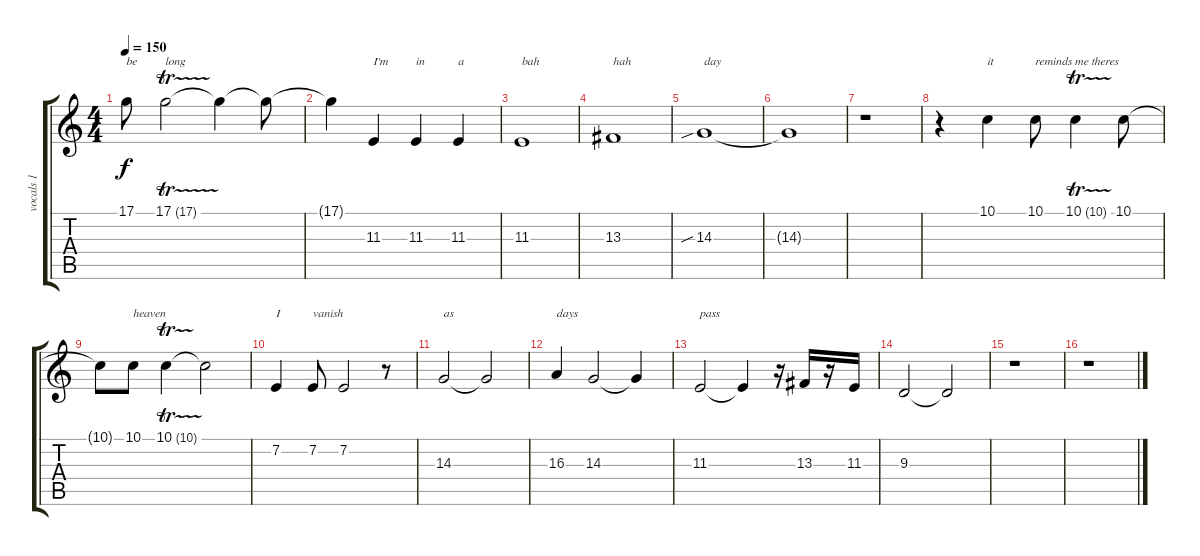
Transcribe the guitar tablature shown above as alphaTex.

\track ("vocals 1" "vocals 1") {instrument lead2sawtooth}
\staff {score tabs}
\tuning (D4 A3 F3 C3 G2 C2) {hide}
\ts (4 4)
\tempo 150
\clef g2
\ks c
17.1.8{txt "be" dy f instrument gunshot} 17.1{tr (17 16)}.2{txt "long"} 17.1{t}.4 17.1{t}.8 |
17.1{t}.4 11.3.4{txt "I'm" instrument lead2sawtooth} 11.3.4{txt "in"} 11.3.4{txt "a"} |
11.3.1{txt "bah"} |
13.3.1{txt "hah"} |
14.3{sib}.1{txt "day"} |
14.3{t}.1 |
r.1 |
r.4{instrument gunshot} 10.1.4{txt "it"} 10.1.8{txt "reminds me theres"} 10.1{tr (10 16)}.4 10.1.8 |
10.1{t}.8 10.1.8{txt "heaven"} 10.1{tr (10 16)}.4 10.1{t}.2 |
7.2.4{txt "I" instrument lead2sawtooth} 7.2.8{txt "vanish"} 7.2.2 r.8 |
14.3.2{txt "as"} 14.3{t}.2 |
16.3.4{txt "days"} 14.3.2 14.3{t}.4 |
11.3.2{txt "pass"} 11.3{t}.4 r.16 13.3.16 r.16 11.3.16 |
9.3.2 9.3{t}.2 |
r.1 |
r.1
